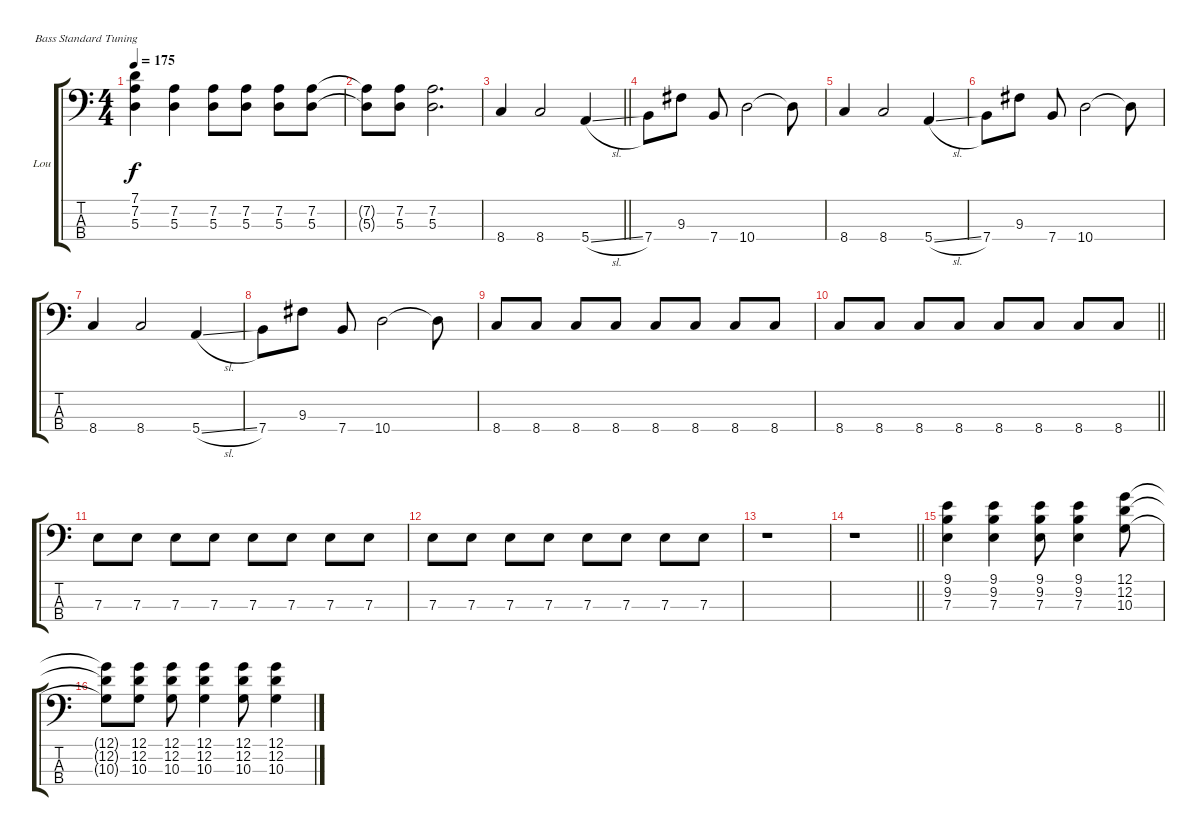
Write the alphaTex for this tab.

\defaultSystemsLayout 4
\bracketExtendMode groupsimilarinstruments
\firstSystemTrackNameOrientation horizontal
\otherSystemsTrackNameOrientation horizontal
\track ("Lou Barlow" "Lou") {instrument electricbassfinger}
\staff {score tabs}
\tuning (G2 D2 A1 E1)
\ts (4 4)
\tempo 175
\clef f4
\scale
0.333333
\ks c
(5.3 7.2 7.1).4{dy f} (5.3 7.2).4 (7.2 5.3).8 (7.2 5.3).8 (7.2 5.3).8 (7.2 5.3).8 |
\scale
0.333333 (7.2{t} 5.3{t}).8 (7.2 5.3).8 (7.2 5.3).2{d} |
\scale
0.333333
\barLineRight lightlight
8.4.4 8.4.2 5.4{sl}.4 |
\scale
0.333333 7.4.8 9.3.8 7.4.8 10.4.2 10.4{t}.8 |
\scale
0.333333 8.4.4 8.4.2 5.4{sl}.4 |
\scale
0.333333 7.4.8 9.3.8 7.4.8 10.4.2 10.4{t}.8 |
\scale
0.333333 8.4.4 8.4.2 5.4{sl}.4 |
\scale
0.333333 7.4.8 9.3.8 7.4.8 10.4.2 10.4{t}.8 |
\scale
0.333333 8.4.8 8.4.8 8.4.8 8.4.8 8.4.8 8.4.8 8.4.8 8.4.8 |
\scale
0.333333
\barLineRight lightlight
8.4.8 8.4.8 8.4.8 8.4.8 8.4.8 8.4.8 8.4.8 8.4.8 |
\scale
0.333333 7.3.8 7.3.8 7.3.8 7.3.8 7.3.8 7.3.8 7.3.8 7.3.8 |
\scale
0.333333 7.3.8 7.3.8 7.3.8 7.3.8 7.3.8 7.3.8 7.3.8 7.3.8 |
\scale
0.333333 r.1 |
\scale
0.333333
\barLineRight lightlight
r.1 |
\scale
0.333333 (7.3 9.2 9.1).4 (7.3 9.2 9.1).4 (7.3 9.2 9.1).8 (7.3 9.2 9.1).4 (10.3 12.2 12.1).8 |
\scale
0.333333 (10.3{t} 12.2{t} 12.1{t}).8 (10.3 12.2 12.1).8 (10.3 12.2 12.1).8 (10.3 12.2 12.1).4 (10.3 12.2 12.1).8 (10.3 12.2 12.1).4
